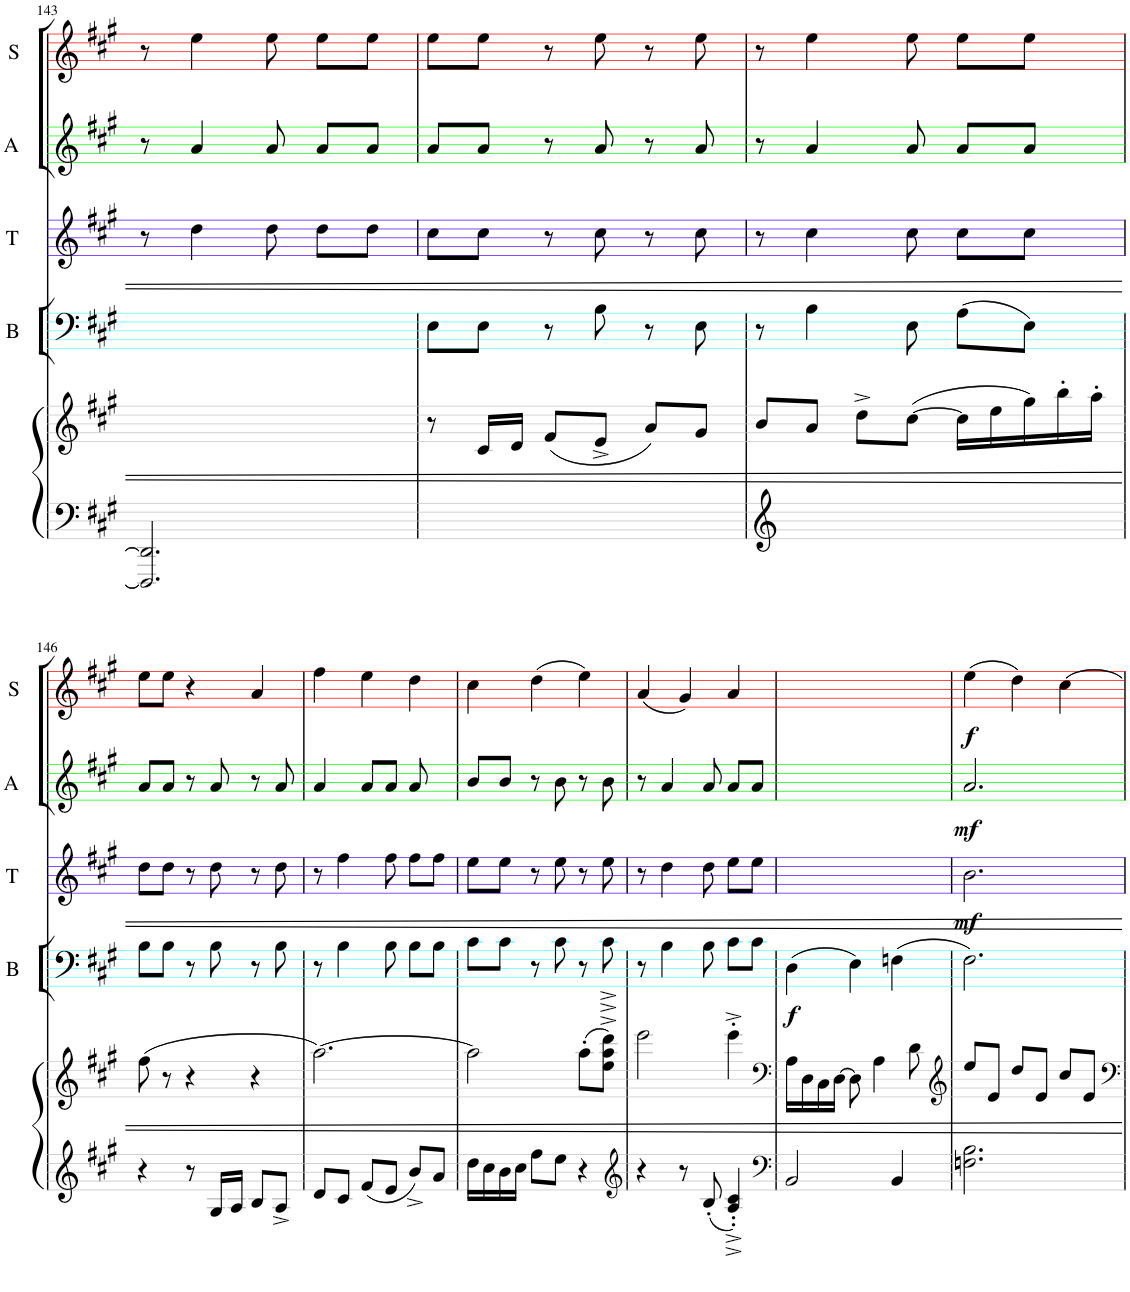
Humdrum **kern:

**kern	**kern	**kern	**dynam	**kern	**dynam	**kern	**dynam	**kern	**dynam
*part6	*part5	*part4	*part4	*part3	*part3	*part2	*part2	*part1	*part1
*staff6	*staff5	*staff4	*staff4	*staff3	*staff3	*staff2	*staff2	*staff1	*staff1
*I"Piano	*I"Piano	*I"Bass	*	*I"Tenor	*	*I"Alto	*	*I"Soprano	*
*I'Pno	*I'Pno	*I'B	*	*I'T	*	*I'A	*	*I'S	*
!!LO:PB:g=z
*clefF4	*clefG2	*clefF4	*	*clefG2	*	*clefG2	*	*clefG2	*
*	*	*Trd7c12	*	*	*	*	*	*	*
*k[f#c#g#]	*k[f#c#g#]	*k[f#c#g#]	*	*k[f#c#g#]	*	*k[f#c#g#]	*	*k[f#c#g#]	*
*A:	*A:	*A:	*	*A:	*	*A:	*	*A:	*
*M3/4	*M3/4	*M3/4	*	*M3/4	*	*M3/4	*	*M3/4	*
=143	=143	=143	=143	=143	=143	=143	=143	=143	=143
2.DDD/] 2.DD/]	2.ryy	2.ryy	.	8r	.	8r	.	8r	.
.	.	.	.	4dd\	.	4a/	.	4ee\	.
.	.	.	.	8dd\	.	8a/	.	8ee\	.
.	.	.	.	8dd\L	.	8a/L	.	8ee\L	.
.	.	.	.	8dd\J	.	8a/J	.	8ee\J	.
=144	=144	=144	=144	=144	=144	=144	=144	=144	=144
2.ryy	8r	8E\L	.	8cc#\L	.	8a/L	.	8ee\L	.
.	16c#/LL	8E\J	.	8cc#\J	.	8a/J	.	8ee\J	.
.	16d/JJ	.	.	.	.	.	.	.	.
.	(8f#/L	8r	.	8r	.	8r	.	8r	.
.	8e^/J	8B\	.	8cc#\	.	8a/	.	8ee\	.
.	8a/L)	8r	.	8r	.	8r	.	8r	.
.	8g#/J	8E\	.	8cc#\	.	8a/	.	8ee\	.
=145	=145	=145	=145	=145	=145	=145	=145	=145	=145
2.ryy	8b/L	8r	.	8r	.	8r	.	8r	.
.	8a/J	4B\	.	4cc#\	.	4a/	.	4ee\	.
.	8dd^\L	.	.	.	.	.	.	.	.
.	([8cc#\J	8E\	.	8cc#\	.	8a/	.	8ee\	.
.	16cc#\LL]	(8A\L	.	8cc#\L	.	8a/L	.	8ee\L	.
.	16ee\	.	.	.	.	.	.	.	.
.	16gg#\)	8E\J)	.	8cc#\J	.	8a/J	.	8ee\J	.
.	16bb'\	.	.	.	.	.	.	.	.
16ryy	16aa'\JJ	16ryy	.	16ryy	.	16ryy	.	16ryy	.
!!LO:LB:g=z
=146	=146	=146	=146	=146	=146	=146	=146	=146	=146
4r	(8ff#\	8B\L	.	8dd\L	.	8a/L	.	8ee\L	.
.	8r	8B\J	.	8dd\J	.	8a/J	.	8ee\J	.
8r	4r	8r	.	8r	.	8r	.	4r	.
16G#/LL	.	8B\	.	8dd\	.	8a/	.	.	.
16A/JJ	.	.	.	.	.	.	.	.	.
8B/L	4r	8r	.	8r	.	8r	.	4a/	.
8A^/J	.	8B\	.	8dd\	.	8a/	.	.	.
=147	=147	=147	=147	=147	=147	=147	=147	=147	=147
8d/L	[2.aa\)	8r	.	8r	.	4a/	.	4ff#\	.
8c#/J	.	4B\	.	4ff#\	.	.	.	.	.
(8f#/L	.	.	.	.	.	8a/L	.	4ee\	.
8e/J	.	8B\	.	8ff#\	.	8a/J	.	.	.
8b^/L)	.	8B\L	.	8ff#\L	.	8a/	.	4dd\	.
8a/J	.	8B\J	.	8ff#\J	.	8ryy	.	.	.
=148	=148	=148	=148	=148	=148	=148	=148	=148	=148
16dd\LL	2aa\]	8c#\L	.	8ee\L	.	8b/L	.	4cc#\	.
16cc#\	.	.	.	.	.	.	.	.	.
16b\	.	8c#\J	.	8ee\J	.	8b/J	.	.	.
16cc#\JJ	.	.	.	.	.	.	.	.	.
8ff#\L	.	8r	.	8r	.	8r	.	(4dd\	.
8ee\J	.	8c#\	.	8ee\	.	8b\	.	.	.
4r	(8aa'\L	8r	.	8r	.	8r	.	4ee\)	.
.	8ee\^ 8aa\^ 8ddd\^J)	8c#\	.	8ee\	.	8b\	.	.	.
=149	=149	=149	=149	=149	=149	=149	=149	=149	=149
*clefG2	*	*	*	*	*	*	*	*	*
4r	2eee\	8r	.	8r	.	8r	.	(4a/	.
.	.	4B\	.	4dd\	.	4a/	.	.	.
8r	.	.	.	.	.	.	.	4g#/)	.
(8B'/	.	8B\	.	8dd\	.	8a/	.	.	.
4A/'^ 4c#/'^)	4eee'^\	8c#\L	.	8ee\L	.	8a/L	.	4a/	.
.	.	8c#\J	.	8ee\J	.	8a/J	.	.	.
=150	=150	=150	=150	=150	=150	=150	=150	=150	=150
*clefF4	*clefF4	*	*	*	*	*	*	*	*
!	!	!	!LO:DY:b	!	!	!	!	!	!
2BB/	16A\LL	(4D\	f	2.ryy	.	2.ryy	.	2.ryy	.
.	16D\	.	.	.	.	.	.	.	.
.	16C#\	.	.	.	.	.	.	.	.
.	[16D\JJ	.	.	.	.	.	.	.	.
.	8D\]	4E\)	.	.	.	.	.	.	.
.	4A\	.	.	.	.	.	.	.	.
4BB/	.	(4Fn\	.	.	.	.	.	.	.
.	8d\	.	.	.	.	.	.	.	.
=151	=151	=151	=151	=151	=151	=151	=151	=151	=151
*	*clefG2	*	*	*	*	*	*	*	*
!	!	!	!	!	!LO:DY:b	!	!LO:DY:b	!	!LO:DY:b
2.Fn\ 2.B\	8ee/L	2.F#\)	.	2.b\	mf	2.a/	mf	(4ee\	f
.	8e/J	.	.	.	.	.	.	.	.
.	8dd/L	.	.	.	.	.	.	4dd\)	.
.	8e/J	.	.	.	.	.	.	.	.
.	8cc#/L	.	.	.	.	.	.	[4cc#\	.
.	8e/J	.	.	.	.	.	.	.	.
=	=	=	=	=	=	=	=	=	=
*-	*-	*-	*-	*-	*-	*-	*-	*-	*-
